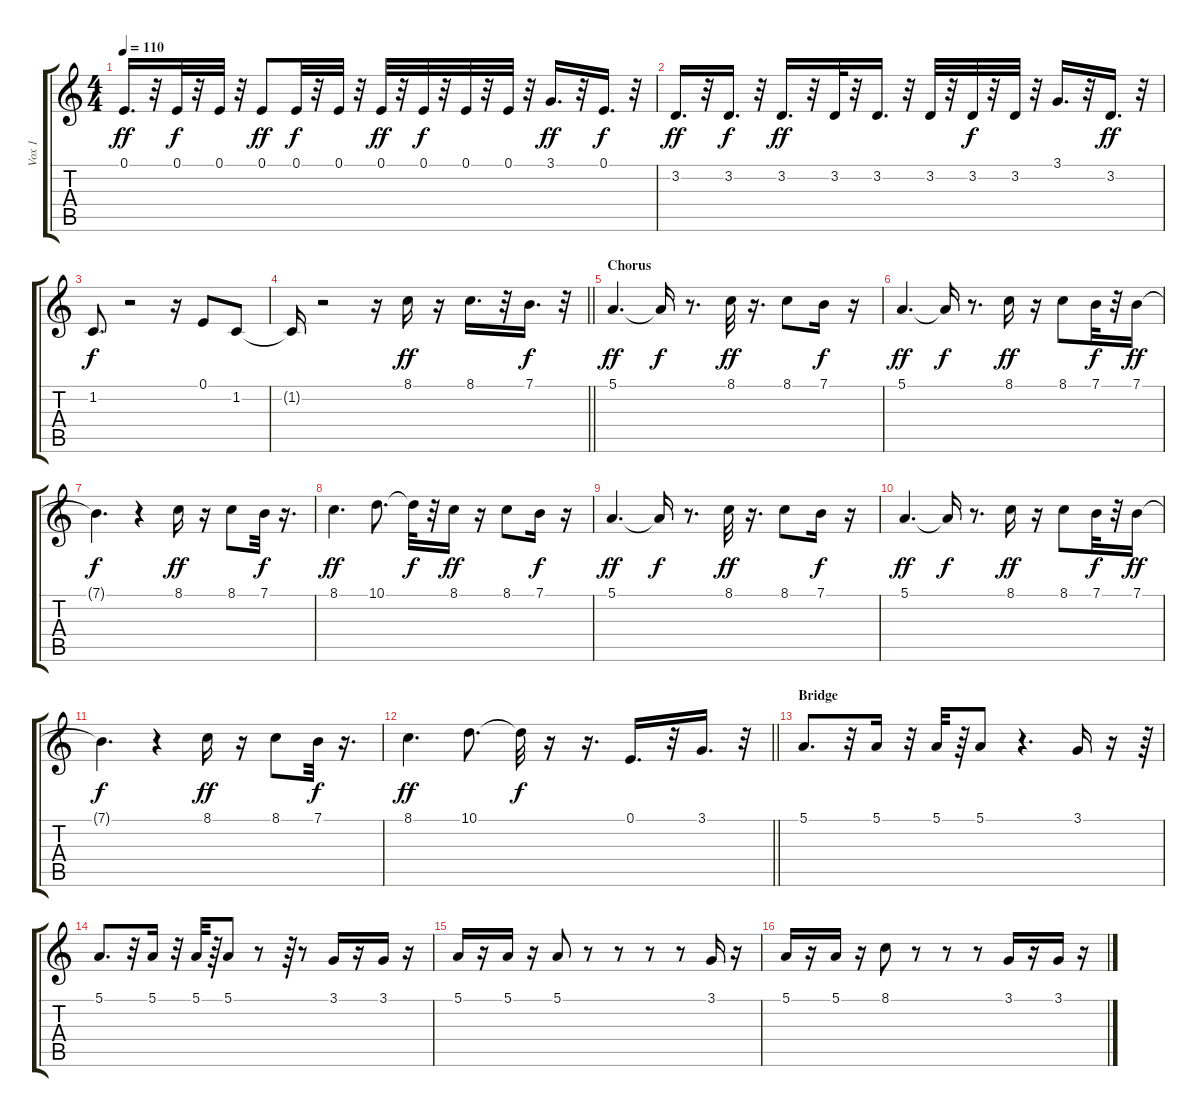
\track ("Vox 1" "Vox 1") {instrument sopranosax}
\staff {score tabs}
\tuning (E4 B3 G3 D3 A2 E2) {hide}
\ts (4 4)
\tempo 110
\clef g2
\ks c
0.1.16{d dy ff} r.32 0.1.32{dy f} r.32 0.1.32 r.32 0.1.8{dy ff} 0.1.32{dy f} r.32 0.1.32 r.32 0.1.32{dy ff} r.32 0.1.32{dy f} r.32 0.1.32 r.32 0.1.32 r.32 3.1.16{d dy ff} r.32 0.1.16{d dy f} r.32 |
3.2.16{d dy ff} r.32 3.2.16{d dy f} r.32 3.2.16{d dy ff} r.32 3.2.32 r.32 3.2.16{d} r.32 3.2.32 r.32 3.2.32{dy f} r.32 3.2.32 r.32 3.1.16{d} r.32 3.2.16{d dy ff} r.32 |
1.2.8{d dy f} r.2 r.16 0.1.8 1.2.8 |
\barLineRight lightlight
1.2{t}.16 r.2 r.16 8.1.16{dy ff} r.16 8.1.16{d} r.32 7.1.16{d dy f} r.32 |
\section ("" "Chorus")
5.1.4{d dy ff} 5.1{t}.16{dy f} r.8{d} 8.1.32{dy ff} r.16{d} 8.1.8 7.1.16{dy f} r.16 |
5.1.4{d dy ff} 5.1{t}.16{dy f} r.8{d} 8.1.16{dy ff} r.16 8.1.8 7.1.32{dy f} r.32 7.1.16{dy ff} |
7.1{t}.4{d dy f} r.4 8.1.16{dy ff} r.16 8.1.8 7.1.32{dy f} r.16{d} |
8.1.4{d dy ff} 10.1.8{d} 10.1{t}.32{dy f} r.32 8.1.16{dy ff} r.16 8.1.8 7.1.16{dy f} r.16 |
5.1.4{d dy ff} 5.1{t}.16{dy f} r.8{d} 8.1.32{dy ff} r.16{d} 8.1.8 7.1.16{dy f} r.16 |
5.1.4{d dy ff} 5.1{t}.16{dy f} r.8{d} 8.1.16{dy ff} r.16 8.1.8 7.1.32{dy f} r.32 7.1.16{dy ff} |
7.1{t}.4{d dy f} r.4 8.1.16{dy ff} r.16 8.1.8 7.1.32{dy f} r.16{d} |
\barLineRight lightlight
8.1.4{d dy ff} 10.1.8{d} 10.1{t}.32{dy f} r.16 r.16{d} 0.1.16{d} r.32 3.1.16{d} r.32 |
\section ("" "Bridge")
5.1.8{d} r.32 5.1.16 r.32 5.1.32 r.64 5.1.8 r.4{d} 3.1.16 r.16 r.64 |
5.1.8{d} r.32 5.1.16 r.32 5.1.32 r.64 5.1.8 r.8 r.64 r.8 3.1.16 r.16 3.1.16 r.16 |
5.1.16 r.16 5.1.16 r.16 5.1.8 r.8 r.8 r.8 r.8 3.1.16 r.16 |
5.1.16 r.16 5.1.16 r.16 8.1.8 r.8 r.8 r.8 3.1.16 r.16 3.1.16 r.16
